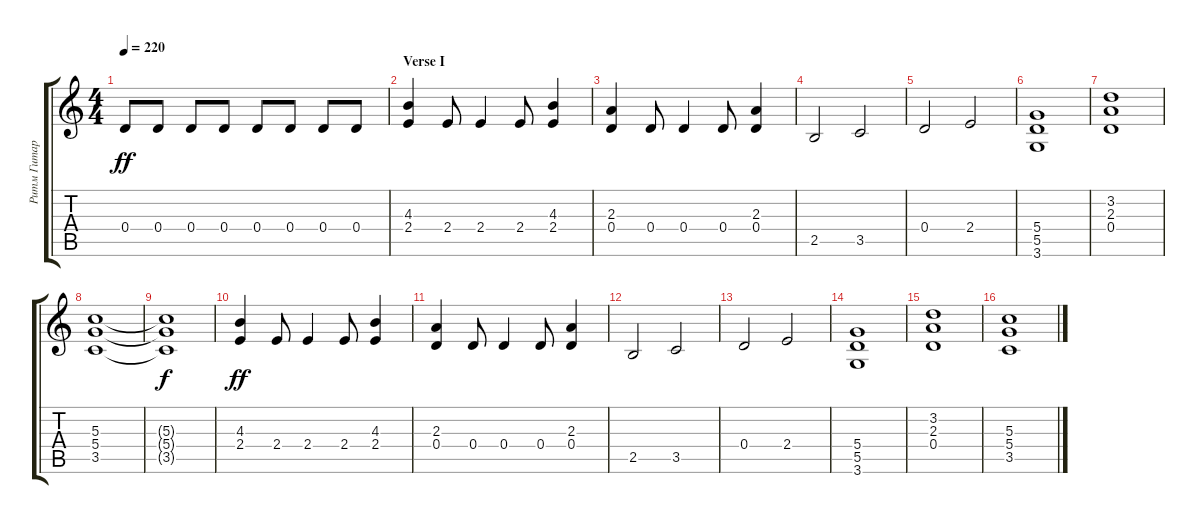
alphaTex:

\track ("Ритм Гитара" "Ритм Гитар") {instrument distortionguitar}
\staff {score tabs}
\tuning (E4 B3 G3 D3 A2 E2) {hide}
\ts (4 4)
\tempo 220
\clef g2
\ks c
0.4.8{dy ff} 0.4.8 0.4.8 0.4.8 0.4.8 0.4.8 0.4.8 0.4.8 |
\section ("" "Verse I")
(4.3 2.4).4 2.4.8 2.4.4 2.4.8 (4.3 2.4).4 |
(2.3 0.4).4 0.4.8 0.4.4 0.4.8 (2.3 0.4).4 |
2.5.2 3.5.2 |
0.4.2 2.4.2 |
(5.4 5.5 3.6).1 |
(3.2 2.3 0.4).1 |
(5.3 5.4 3.5).1 |
(5.3{t} 5.4{t} 3.5{t}).1{dy f} |
(4.3 2.4).4{dy ff} 2.4.8 2.4.4 2.4.8 (4.3 2.4).4 |
(2.3 0.4).4 0.4.8 0.4.4 0.4.8 (2.3 0.4).4 |
2.5.2 3.5.2 |
0.4.2 2.4.2 |
(5.4 5.5 3.6).1 |
(3.2 2.3 0.4).1 |
(5.3 5.4 3.5).1
